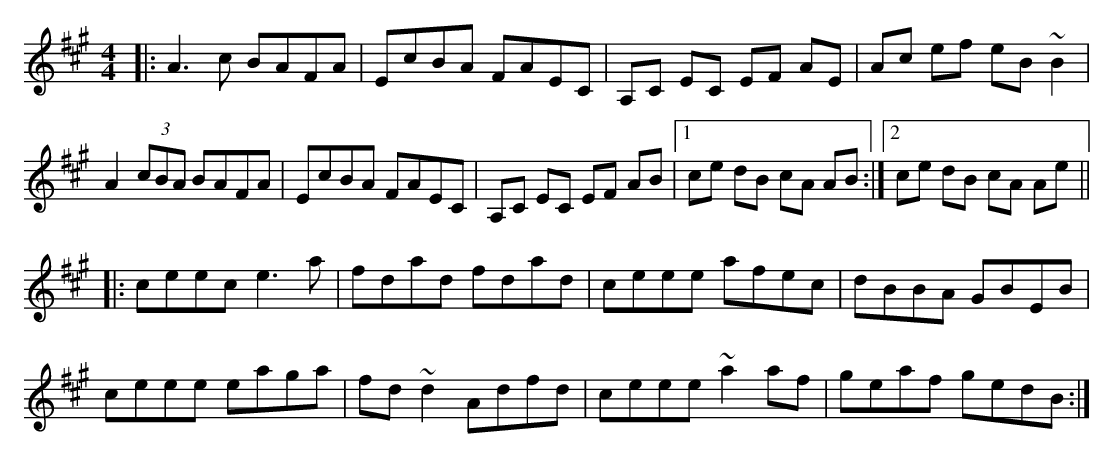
X:1
M:4/4
K:A
|:A3c BAFA|EcBA FAEC|A,C EC EF AE|Ac ef eB ~B2|
A2 (3cBA BAFA|EcBA FAEC|A,C EC EF AB|1 ce dB cA AB:|2 ce dB cA Ae||
|:ceec e3a|fdad fdad|ceee afec|dBBA GBEB|
ceee eaga|fd~d2 Adfd|ceee ~a2 af|geaf gedB:|
